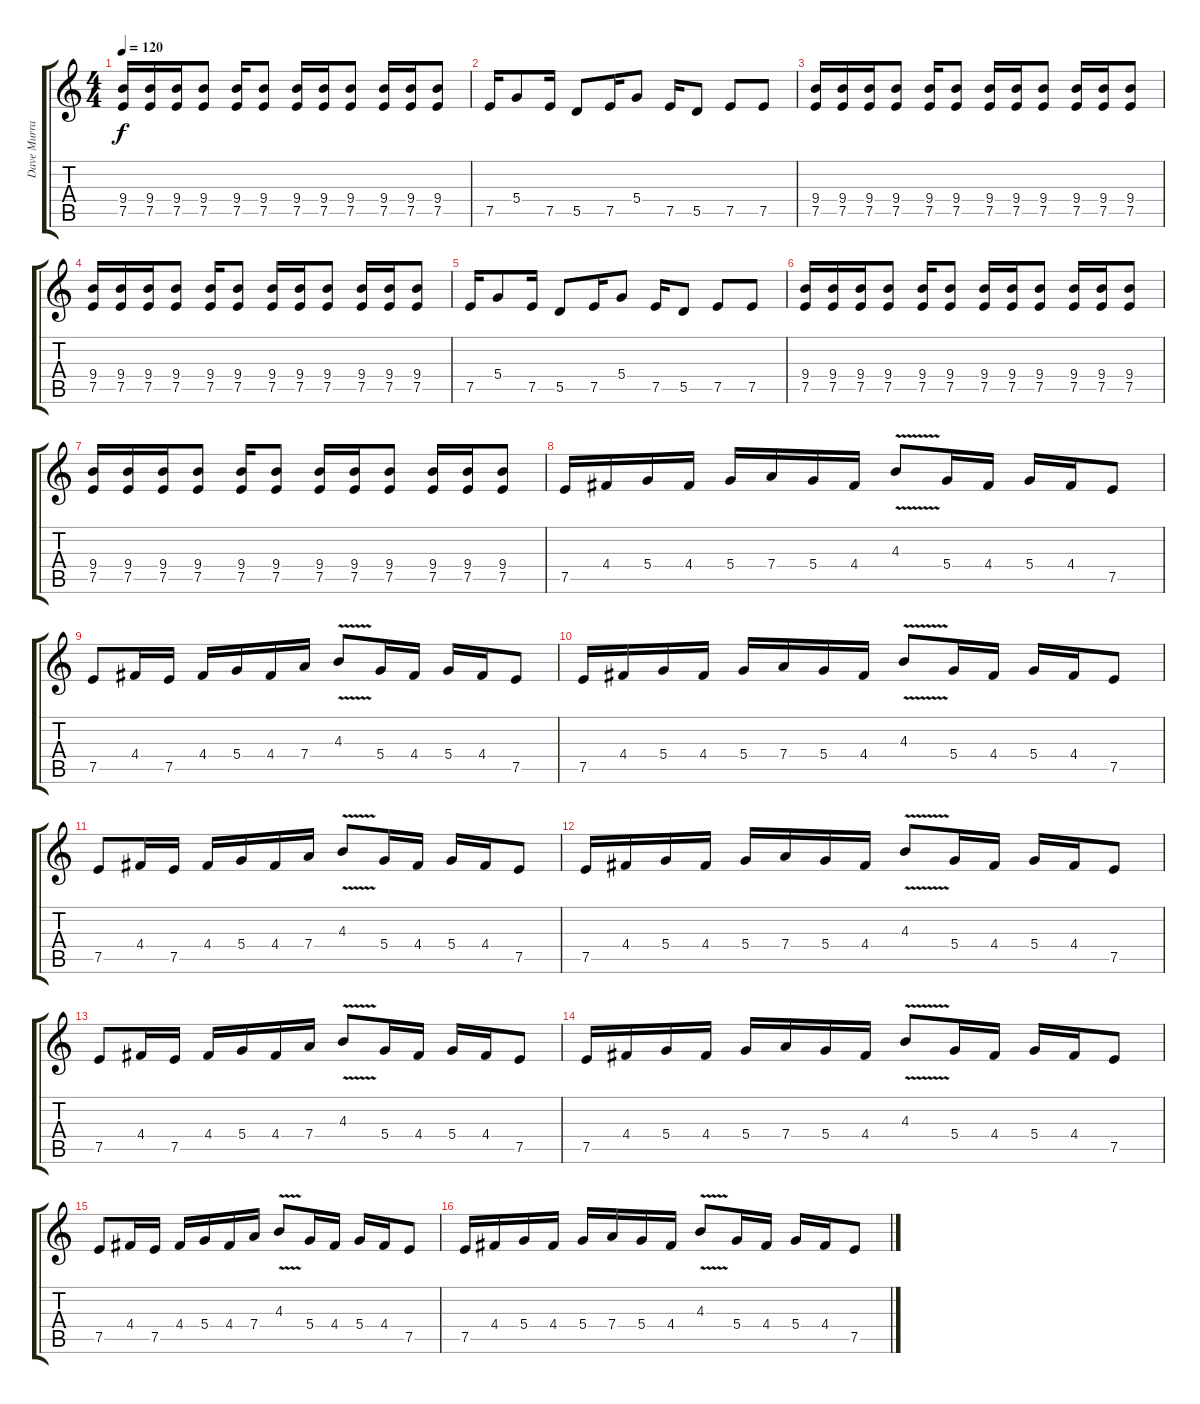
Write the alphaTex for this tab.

\track ("Dave Murray" "Dave Murra") {instrument distortionguitar}
\staff {score tabs}
\tuning (E4 B3 G3 D3 A2 E2) {hide}
\ts (4 4)
\tempo 120
\clef g2
\ks c
(9.4 7.5).16{dy f} (9.4 7.5).16 (9.4 7.5).16 (9.4 7.5).8 (9.4 7.5).16 (9.4 7.5).8 (9.4 7.5).16 (9.4 7.5).16 (9.4 7.5).8 (9.4 7.5).16 (9.4 7.5).16 (9.4 7.5).8 |
7.5.16 5.4.8 7.5.16 5.5.8 7.5.16 5.4.8 7.5.16 5.5.8 7.5.8 7.5.8 |
(9.4 7.5).16 (9.4 7.5).16 (9.4 7.5).16 (9.4 7.5).8 (9.4 7.5).16 (9.4 7.5).8 (9.4 7.5).16 (9.4 7.5).16 (9.4 7.5).8 (9.4 7.5).16 (9.4 7.5).16 (9.4 7.5).8 |
(9.4 7.5).16 (9.4 7.5).16 (9.4 7.5).16 (9.4 7.5).8 (9.4 7.5).16 (9.4 7.5).8 (9.4 7.5).16 (9.4 7.5).16 (9.4 7.5).8 (9.4 7.5).16 (9.4 7.5).16 (9.4 7.5).8 |
7.5.16 5.4.8 7.5.16 5.5.8 7.5.16 5.4.8 7.5.16 5.5.8 7.5.8 7.5.8 |
(9.4 7.5).16 (9.4 7.5).16 (9.4 7.5).16 (9.4 7.5).8 (9.4 7.5).16 (9.4 7.5).8 (9.4 7.5).16 (9.4 7.5).16 (9.4 7.5).8 (9.4 7.5).16 (9.4 7.5).16 (9.4 7.5).8 |
(9.4 7.5).16 (9.4 7.5).16 (9.4 7.5).16 (9.4 7.5).8 (9.4 7.5).16 (9.4 7.5).8 (9.4 7.5).16 (9.4 7.5).16 (9.4 7.5).8 (9.4 7.5).16 (9.4 7.5).16 (9.4 7.5).8 |
7.5.16 4.4.16 5.4.16 4.4.16 5.4.16 7.4.16 5.4.16 4.4.16 4.3{v}.8 5.4.16 4.4.16 5.4.16 4.4.16 7.5.8 |
7.5.8 4.4.16 7.5.16 4.4.16 5.4.16 4.4.16 7.4.16 4.3{v}.8 5.4.16 4.4.16 5.4.16 4.4.16 7.5.8 |
7.5.16 4.4.16 5.4.16 4.4.16 5.4.16 7.4.16 5.4.16 4.4.16 4.3{v}.8 5.4.16 4.4.16 5.4.16 4.4.16 7.5.8 |
7.5.8 4.4.16 7.5.16 4.4.16 5.4.16 4.4.16 7.4.16 4.3{v}.8 5.4.16 4.4.16 5.4.16 4.4.16 7.5.8 |
7.5.16 4.4.16 5.4.16 4.4.16 5.4.16 7.4.16 5.4.16 4.4.16 4.3{v}.8 5.4.16 4.4.16 5.4.16 4.4.16 7.5.8 |
7.5.8 4.4.16 7.5.16 4.4.16 5.4.16 4.4.16 7.4.16 4.3{v}.8 5.4.16 4.4.16 5.4.16 4.4.16 7.5.8 |
7.5.16 4.4.16 5.4.16 4.4.16 5.4.16 7.4.16 5.4.16 4.4.16 4.3{v}.8 5.4.16 4.4.16 5.4.16 4.4.16 7.5.8 |
7.5.8 4.4.16 7.5.16 4.4.16 5.4.16 4.4.16 7.4.16 4.3{v}.8 5.4.16 4.4.16 5.4.16 4.4.16 7.5.8 |
7.5.16 4.4.16 5.4.16 4.4.16 5.4.16 7.4.16 5.4.16 4.4.16 4.3{v}.8 5.4.16 4.4.16 5.4.16 4.4.16 7.5.8
